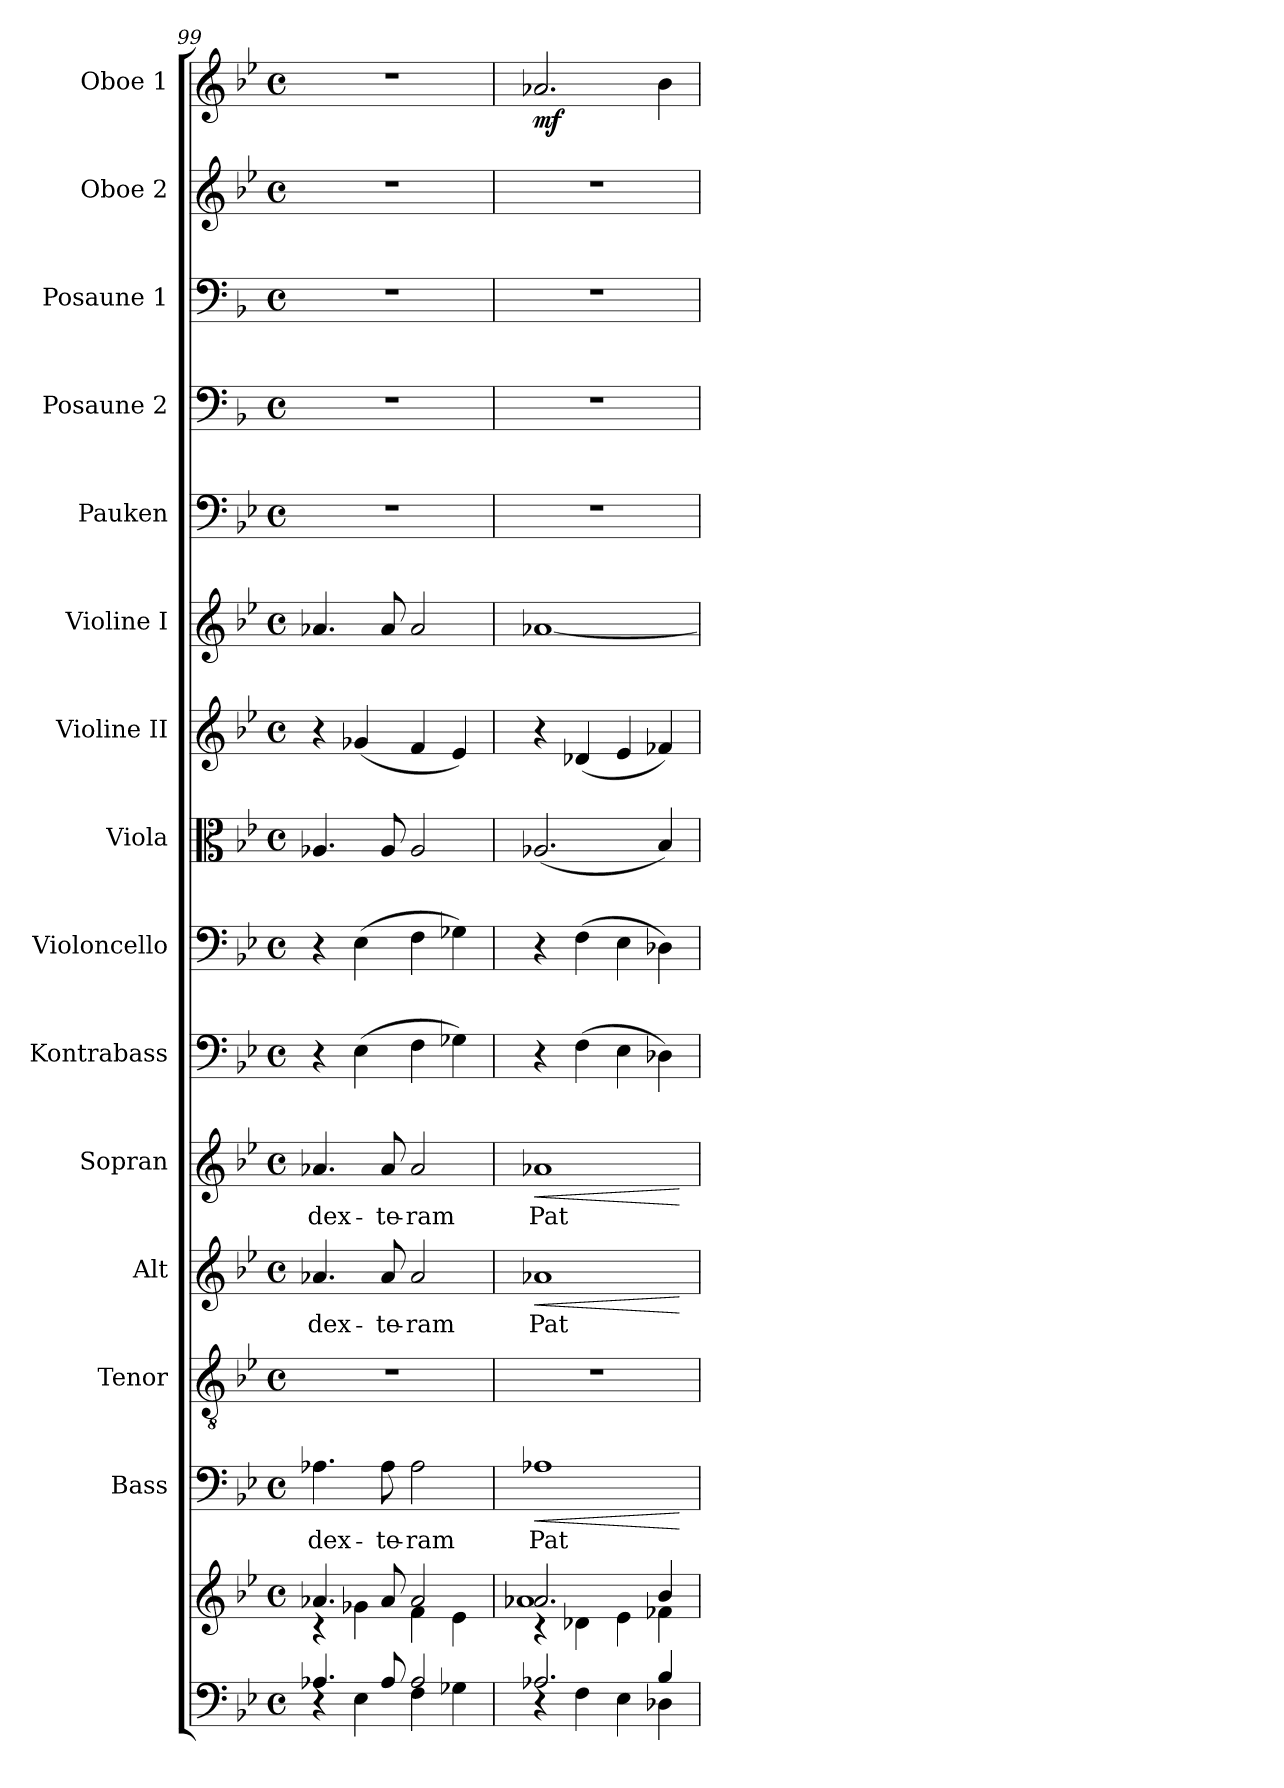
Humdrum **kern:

**kern	**kern	**kern	**text	**dynam	**kern	**kern	**text	**dynam	**kern	**text	**dynam	**kern	**kern	**kern	**kern	**kern	**kern	**kern	**kern	**kern	**kern	**dynam
*part15	*part15	*part14	*part14	*part14	*part13	*part12	*part12	*part12	*part11	*part11	*part11	*part10	*part9	*part8	*part7	*part6	*part5	*part4	*part3	*part2	*part1	*part1
*staff16	*staff15	*staff14	*staff14	*staff14	*staff13	*staff12	*staff12	*staff12	*staff11	*staff11	*staff11	*staff10	*staff9	*staff8	*staff7	*staff6	*staff5	*staff4	*staff3	*staff2	*staff1	*staff1
*	*	*I"Bass	*	*	*I"Tenor	*I"Alt	*	*	*I"Sopran	*	*	*I"Kontrabass	*I"Violoncello	*I"Viola	*I"Violine II	*I"Violine I	*I"Pauken	*I"Posaune 2	*I"Posaune 1	*I"Oboe 2	*I"Oboe 1	*
*	*	*I'B.	*	*	*I'T.	*I'A.	*	*	*I'S.	*	*	*I'Kb.	*I'Vc.	*I'Vla.	*I'Vl. II	*I'Vl. I	*I'Pk.	*I'Pos. 2	*I'Pos. 1	*I'Ob. 2	*I'Ob. 1	*
*clefF4	*clefG2	*clefF4	*	*	*clefGv2	*clefG2	*	*	*clefG2	*	*	*clefF4	*clefF4	*clefC3	*clefG2	*clefG2	*clefF4	*clefF4	*clefF4	*clefG2	*clefG2	*
*	*	*	*	*	*	*	*	*	*	*	*	*ITrd7c12	*	*	*	*	*	*ITrd4c7	*ITrd4c7	*	*	*
*k[b-e-]	*k[b-e-]	*k[b-e-]	*	*	*k[b-e-]	*k[b-e-]	*	*	*k[b-e-]	*	*	*k[b-e-]	*k[b-e-]	*k[b-e-]	*k[b-e-]	*k[b-e-]	*k[b-e-]	*k[b-e-]	*k[b-e-]	*k[b-e-]	*k[b-e-]	*
*B-:	*B-:	*B-:	*	*	*B-:	*B-:	*	*	*B-:	*	*	*B-:	*B-:	*B-:	*B-:	*B-:	*B-:	*B-:	*B-:	*B-:	*B-:	*
*M4/4	*M4/4	*M4/4	*	*	*M4/4	*M4/4	*	*	*M4/4	*	*	*M4/4	*M4/4	*M4/4	*M4/4	*M4/4	*M4/4	*M4/4	*M4/4	*M4/4	*M4/4	*
*met(c)	*met(c)	*met(c)	*	*	*met(c)	*met(c)	*	*	*met(c)	*	*	*met(c)	*met(c)	*met(c)	*met(c)	*met(c)	*met(c)	*met(c)	*met(c)	*met(c)	*met(c)	*
=99	=99	=99	=99	=99	=99	=99	=99	=99	=99	=99	=99	=99	=99	=99	=99	=99	=99	=99	=99	=99	=99	=99
*^	*^	*	*	*	*	*	*	*	*	*	*	*	*	*	*	*	*	*	*	*	*	*
!	!	!	!	!	!LO:LY:b	!	!	!	!LO:LY:b	!	!	!LO:LY:b	!	!	!	!	!	!	!	!	!	!	!	!
4.A-X/	4rC	4.a-X/	4rc	4.A-X\	dex-	.	1r	4.a-X/	dex-	.	4.a-X/	dex-	.	4r	4r	4.A-X/	4r	4.a-X/	1r	1r	1r	1r	1r	.
.	4E-\	.	4g-X\	.	.	.	.	.	.	.	.	.	.	(>4EE-\	(>4E-\	.	(<4g-X/	.	.	.	.	.	.	.
!	!	!	!	!	!LO:LY:b	!	!	!	!LO:LY:b	!	!	!LO:LY:b	!	!	!	!	!	!	!	!	!	!	!	!
8A-/	.	8a-/	.	8A-\	-te-	.	.	8a-/	-te-	.	8a-/	-te-	.	.	.	8A-/	.	8a-/	.	.	.	.	.	.
!	!	!	!	!	!LO:LY:b	!	!	!	!LO:LY:b	!	!	!LO:LY:b	!	!	!	!	!	!	!	!	!	!	!	!
2A-/	4F\	2a-/	4f\	2A-\	-ram	.	.	2a-/	-ram	.	2a-/	-ram	.	4FF\	4F\	2A-/	4f/	2a-/	.	.	.	.	.	.
.	4G-X\	.	4e-\	.	.	.	.	.	.	.	.	.	.	4GG-X\)	4G-X\)	.	4e-/)	.	.	.	.	.	.	.
!!LO:PB:g=z
=100	=100	=100	=100	=100	=100	=100	=100	=100	=100	=100	=100	=100	=100	=100	=100	=100	=100	=100	=100	=100	=100	=100	=100	=100
*	*	*	*^	*	*	*	*	*	*	*	*	*	*	*	*	*	*	*	*	*	*	*	*	*
!	!	!	!	!	!	!LO:LY:b	!LO:HP:b	!	!	!LO:LY:b	!LO:HP:b	!	!LO:LY:b	!LO:HP:b	!	!	!	!	!	!	!	!	!	!	!LO:DY:b
2.A-X/	4rC	2.a-X/	4rc	1a-	1A-X	Pat-	<	1r	1a-X	Pat-	<	1a-X	Pat-	<	4r	4r	(<2.A-X/	4r	[1a-X	1r	1r	1r	1r	2.a-X/	mf
.	4F\	.	4d-X\	.	.	.	.	.	.	.	.	.	.	.	(>4FF\	(>4F\	.	(<4d-X/	.	.	.	.	.	.	.
.	4E-\	.	4e-\	.	.	.	.	.	.	.	.	.	.	.	4EE-\	4E-\	.	4e-/	.	.	.	.	.	.	.
4B-/	4D-X\	4b-/	4f-X\	.	.	.	.	.	.	.	.	.	.	.	4DD-X\)	4D-X\)	4B-/)	4f-X/)	.	.	.	.	.	4b-\	.
*v	*v	*	*	*	*	*	*	*	*	*	*	*	*	*	*	*	*	*	*	*	*	*	*	*	*
*	*v	*v	*v	*	*	*	*	*	*	*	*	*	*	*	*	*	*	*	*	*	*	*	*	*
.	.	.	.	[	.	.	.	[	.	.	[	.	.	.	.	.	.	.	.	.	.	.
=	=	=	=	=	=	=	=	=	=	=	=	=	=	=	=	=	=	=	=	=	=	=
*-	*-	*-	*-	*-	*-	*-	*-	*-	*-	*-	*-	*-	*-	*-	*-	*-	*-	*-	*-	*-	*-	*-
